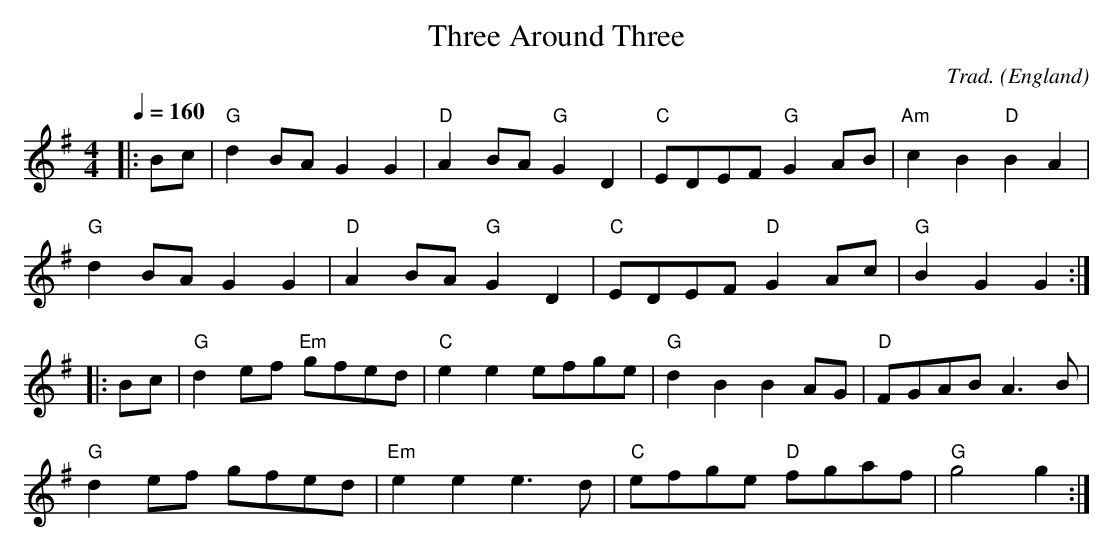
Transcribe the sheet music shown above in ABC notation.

X:1
T:Three Around Three
C:Trad.
O:England
M:4/4
L:1/8
Q:1/4=160
K:G
|:Bc|"G"d2BA G2G2|"D"A2BA "G"G2D2|"C"EDEF "G"G2AB|"Am"c2B2"D"B2A2|
"G"d2BA G2G2|"D"A2BA "G"G2D2|"C"EDEF "D"G2Ac|"G"B2G2G2:|
|:Bc|"G"d2ef "Em"gfed|"C"e2e2efge|"G"d2B2B2AG|"D"FGAB A3 B|
"G"d2ef gfed|"Em"e2e2e3d|"C"efge "D"fgaf|"G"g4g2:|
